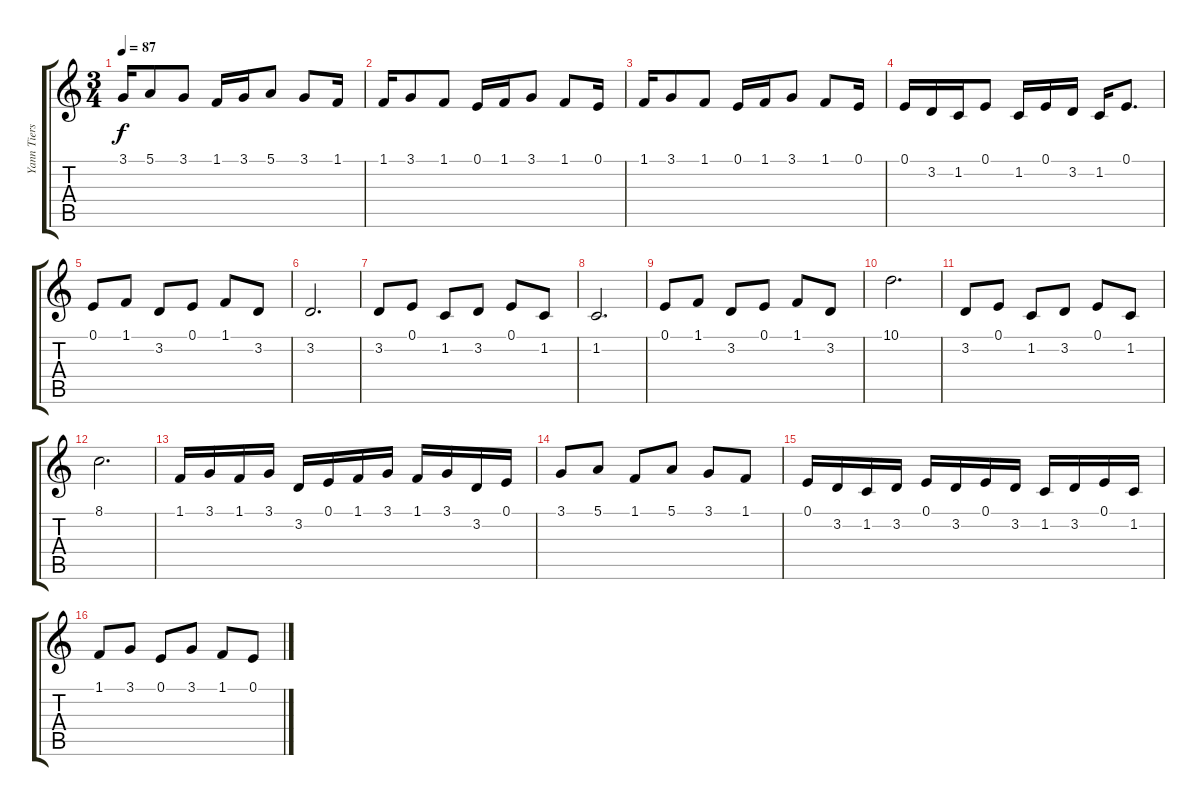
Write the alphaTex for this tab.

\track ("Yann Tiersen" "Yann Tiers") {instrument harpsichord}
\staff {score tabs}
\tuning (E4 B3 G3 D3 A2 E2) {hide}
\ts (3 4)
\tempo 87
\clef g2
\ks c
3.1.16{dy f} 5.1.8 3.1.8 1.1.16 3.1.16 5.1.8 3.1.8 1.1.16 |
1.1.16 3.1.8 1.1.8 0.1.16 1.1.16 3.1.8 1.1.8 0.1.16 |
1.1.16 3.1.8 1.1.8 0.1.16 1.1.16 3.1.8 1.1.8 0.1.16 |
0.1.16 3.2.16 1.2.16 0.1.8 1.2.16 0.1.16 3.2.16 1.2.16 0.1.8{d} |
0.1.8 1.1.8 3.2.8 0.1.8 1.1.8 3.2.8 |
3.2.2{d} |
3.2.8 0.1.8 1.2.8 3.2.8 0.1.8 1.2.8 |
1.2.2{d} |
0.1.8 1.1.8 3.2.8 0.1.8 1.1.8 3.2.8 |
10.1.2{d} |
3.2.8 0.1.8 1.2.8 3.2.8 0.1.8 1.2.8 |
8.1.2{d} |
1.1.16 3.1.16 1.1.16 3.1.16 3.2.16 0.1.16 1.1.16 3.1.16 1.1.16 3.1.16 3.2.16 0.1.16 |
3.1.8 5.1.8 1.1.8 5.1.8 3.1.8 1.1.8 |
0.1.16 3.2.16 1.2.16 3.2.16 0.1.16 3.2.16 0.1.16 3.2.16 1.2.16 3.2.16 0.1.16 1.2.16 |
1.1.8 3.1.8 0.1.8 3.1.8 1.1.8 0.1.8
